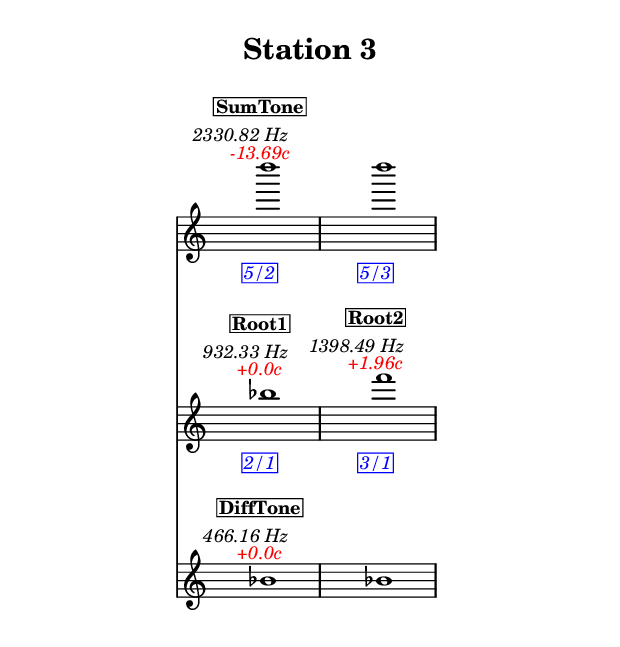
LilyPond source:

\version "2.20.0"
\language "english"

#(set-default-paper-size "a6" 'portrait)
#(set-global-staff-size 16)

\header {
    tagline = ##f
    title = \markup {
        \pad-around
            #3
            "Station 3"
        }
}

\layout {
    indent = #25
}

\paper {
    systems-per-page = 1
}

\score {
    \new Score
    <<
        \new Staff
        \with
        {
            \remove Time_signature_engraver
        }
        {
            \clef "treble"
            d''''1
            - \tweak color #red
            ^ \markup {
                \halign
                    #0
                    \italic
                        {
                            -13.69c
                        }
                }
            ^ \markup {
                \halign
                    #1
                    \italic
                        {
                            2330.82
                            Hz
                        }
                }
            ^ \markup {
                \pad-around
                    #1
                    \box
                        \vcenter
                            \halign
                                #0
                                \bold
                                    {
                                        SumTone
                                    }
                }
            - \tweak color #blue
            _ \markup {
                \pad-around
                    #1
                    \box
                        \halign
                            #0
                            \italic
                                {
                                    5/2
                                }
                }
            \override Score.NonMusicalPaperColumn.padding = #5
            \clef "treble"
            d''''1
            - \tweak color #blue
            _ \markup {
                \pad-around
                    #1
                    \box
                        \halign
                            #0
                            \italic
                                {
                                    5/3
                                }
                }
        }
        \new Staff
        \with
        {
            \remove Time_signature_engraver
        }
        {
            \clef "treble"
            bf''1
            - \tweak color #red
            ^ \markup {
                \halign
                    #0
                    \italic
                        {
                            +0.0c
                        }
                }
            ^ \markup {
                \halign
                    #1
                    \italic
                        {
                            932.33
                            Hz
                        }
                }
            ^ \markup {
                \pad-around
                    #1
                    \box
                        \vcenter
                            \halign
                                #0
                                \bold
                                    {
                                        Root1
                                    }
                }
            - \tweak color #blue
            _ \markup {
                \pad-around
                    #1
                    \box
                        \halign
                            #0
                            \italic
                                {
                                    2/1
                                }
                }
            \clef "treble"
            f'''1
            - \tweak color #red
            ^ \markup {
                \halign
                    #0
                    \italic
                        {
                            +1.96c
                        }
                }
            ^ \markup {
                \halign
                    #1
                    \italic
                        {
                            1398.49
                            Hz
                        }
                }
            ^ \markup {
                \pad-around
                    #1
                    \box
                        \vcenter
                            \halign
                                #0
                                \bold
                                    {
                                        Root2
                                    }
                }
            - \tweak color #blue
            _ \markup {
                \pad-around
                    #1
                    \box
                        \halign
                            #0
                            \italic
                                {
                                    3/1
                                }
                }
        }
        \new Staff
        \with
        {
            \remove Time_signature_engraver
        }
        {
            \clef "treble"
            bf'1
            - \tweak color #red
            ^ \markup {
                \halign
                    #0
                    \italic
                        {
                            +0.0c
                        }
                }
            ^ \markup {
                \halign
                    #1
                    \italic
                        {
                            466.16
                            Hz
                        }
                }
            ^ \markup {
                \pad-around
                    #1
                    \box
                        \vcenter
                            \halign
                                #0
                                \bold
                                    {
                                        DiffTone
                                    }
                }
            \clef "treble"
            bf'1
        }
    >>
}